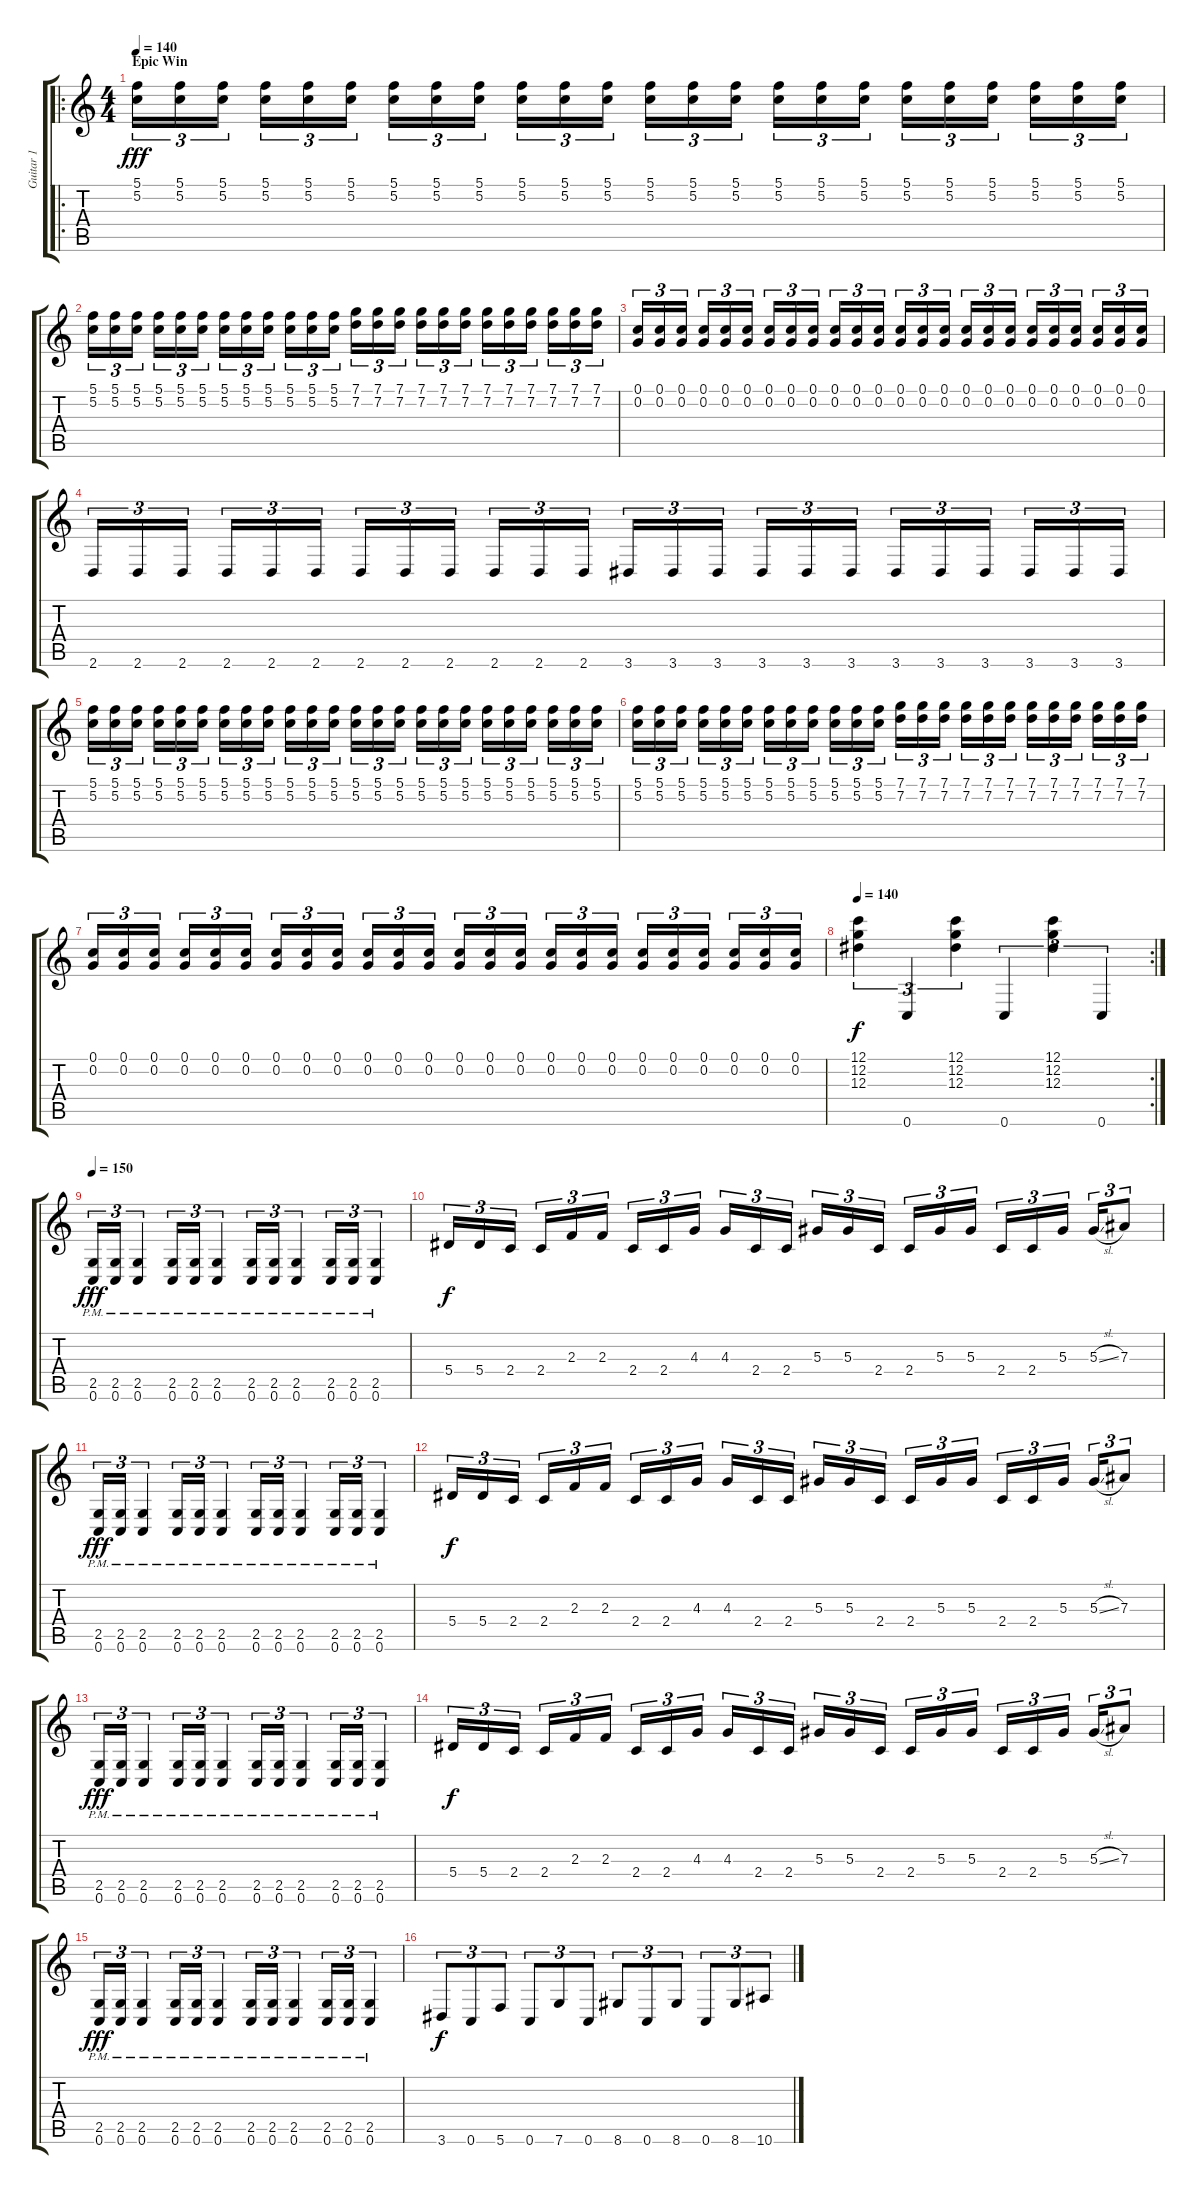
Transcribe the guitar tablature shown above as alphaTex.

\track ("Guitar 1" "Guitar 1") {instrument distortionguitar}
\staff {score tabs}
\tuning (C4 G3 Eb3 Bb2 F2 C2) {hide}
\ro
\ts (4 4)
\section ("" "Epic Win")
\tempo 140
\clef g2
\ks c
(5.1 5.2).16{tu (3 2) dy fff} (5.1 5.2).16{tu (3 2)} (5.1 5.2).16{tu (3 2) beam splitsecondary} (5.1 5.2).16{tu (3 2)} (5.1 5.2).16{tu (3 2)} (5.1 5.2).16{tu (3 2)} (5.1 5.2).16{tu (3 2)} (5.1 5.2).16{tu (3 2)} (5.1 5.2).16{tu (3 2) beam splitsecondary} (5.1 5.2).16{tu (3 2)} (5.1 5.2).16{tu (3 2)} (5.1 5.2).16{tu (3 2)} (5.1 5.2).16{tu (3 2)} (5.1 5.2).16{tu (3 2)} (5.1 5.2).16{tu (3 2) beam splitsecondary} (5.1 5.2).16{tu (3 2)} (5.1 5.2).16{tu (3 2)} (5.1 5.2).16{tu (3 2)} (5.1 5.2).16{tu (3 2)} (5.1 5.2).16{tu (3 2)} (5.1 5.2).16{tu (3 2) beam splitsecondary} (5.1 5.2).16{tu (3 2)} (5.1 5.2).16{tu (3 2)} (5.1 5.2).16{tu (3 2)} |
(5.1 5.2).16{tu (3 2)} (5.1 5.2).16{tu (3 2)} (5.1 5.2).16{tu (3 2) beam splitsecondary} (5.1 5.2).16{tu (3 2)} (5.1 5.2).16{tu (3 2)} (5.1 5.2).16{tu (3 2)} (5.1 5.2).16{tu (3 2)} (5.1 5.2).16{tu (3 2)} (5.1 5.2).16{tu (3 2) beam splitsecondary} (5.1 5.2).16{tu (3 2)} (5.1 5.2).16{tu (3 2)} (5.1 5.2).16{tu (3 2)} (7.1 7.2).16{tu (3 2)} (7.1 7.2).16{tu (3 2)} (7.1 7.2).16{tu (3 2) beam splitsecondary} (7.1 7.2).16{tu (3 2)} (7.1 7.2).16{tu (3 2)} (7.1 7.2).16{tu (3 2)} (7.1 7.2).16{tu (3 2)} (7.1 7.2).16{tu (3 2)} (7.1 7.2).16{tu (3 2) beam splitsecondary} (7.1 7.2).16{tu (3 2)} (7.1 7.2).16{tu (3 2)} (7.1 7.2).16{tu (3 2)} |
(0.1 0.2).16{tu (3 2)} (0.1 0.2).16{tu (3 2)} (0.1 0.2).16{tu (3 2) beam splitsecondary} (0.1 0.2).16{tu (3 2)} (0.1 0.2).16{tu (3 2)} (0.1 0.2).16{tu (3 2)} (0.1 0.2).16{tu (3 2)} (0.1 0.2).16{tu (3 2)} (0.1 0.2).16{tu (3 2) beam splitsecondary} (0.1 0.2).16{tu (3 2)} (0.1 0.2).16{tu (3 2)} (0.1 0.2).16{tu (3 2)} (0.1 0.2).16{tu (3 2)} (0.1 0.2).16{tu (3 2)} (0.1 0.2).16{tu (3 2) beam splitsecondary} (0.1 0.2).16{tu (3 2)} (0.1 0.2).16{tu (3 2)} (0.1 0.2).16{tu (3 2)} (0.1 0.2).16{tu (3 2)} (0.1 0.2).16{tu (3 2)} (0.1 0.2).16{tu (3 2) beam splitsecondary} (0.1 0.2).16{tu (3 2)} (0.1 0.2).16{tu (3 2)} (0.1 0.2).16{tu (3 2)} |
2.6.16{tu (3 2)} 2.6.16{tu (3 2)} 2.6.16{tu (3 2) beam splitsecondary} 2.6.16{tu (3 2)} 2.6.16{tu (3 2)} 2.6.16{tu (3 2)} 2.6.16{tu (3 2)} 2.6.16{tu (3 2)} 2.6.16{tu (3 2) beam splitsecondary} 2.6.16{tu (3 2)} 2.6.16{tu (3 2)} 2.6.16{tu (3 2)} 3.6.16{tu (3 2)} 3.6.16{tu (3 2)} 3.6.16{tu (3 2) beam splitsecondary} 3.6.16{tu (3 2)} 3.6.16{tu (3 2)} 3.6.16{tu (3 2)} 3.6.16{tu (3 2)} 3.6.16{tu (3 2)} 3.6.16{tu (3 2) beam splitsecondary} 3.6.16{tu (3 2)} 3.6.16{tu (3 2)} 3.6.16{tu (3 2)} |
(5.1 5.2).16{tu (3 2)} (5.1 5.2).16{tu (3 2)} (5.1 5.2).16{tu (3 2) beam splitsecondary} (5.1 5.2).16{tu (3 2)} (5.1 5.2).16{tu (3 2)} (5.1 5.2).16{tu (3 2)} (5.1 5.2).16{tu (3 2)} (5.1 5.2).16{tu (3 2)} (5.1 5.2).16{tu (3 2) beam splitsecondary} (5.1 5.2).16{tu (3 2)} (5.1 5.2).16{tu (3 2)} (5.1 5.2).16{tu (3 2)} (5.1 5.2).16{tu (3 2)} (5.1 5.2).16{tu (3 2)} (5.1 5.2).16{tu (3 2) beam splitsecondary} (5.1 5.2).16{tu (3 2)} (5.1 5.2).16{tu (3 2)} (5.1 5.2).16{tu (3 2)} (5.1 5.2).16{tu (3 2)} (5.1 5.2).16{tu (3 2)} (5.1 5.2).16{tu (3 2) beam splitsecondary} (5.1 5.2).16{tu (3 2)} (5.1 5.2).16{tu (3 2)} (5.1 5.2).16{tu (3 2)} |
(5.1 5.2).16{tu (3 2)} (5.1 5.2).16{tu (3 2)} (5.1 5.2).16{tu (3 2) beam splitsecondary} (5.1 5.2).16{tu (3 2)} (5.1 5.2).16{tu (3 2)} (5.1 5.2).16{tu (3 2)} (5.1 5.2).16{tu (3 2)} (5.1 5.2).16{tu (3 2)} (5.1 5.2).16{tu (3 2) beam splitsecondary} (5.1 5.2).16{tu (3 2)} (5.1 5.2).16{tu (3 2)} (5.1 5.2).16{tu (3 2)} (7.1 7.2).16{tu (3 2)} (7.1 7.2).16{tu (3 2)} (7.1 7.2).16{tu (3 2) beam splitsecondary} (7.1 7.2).16{tu (3 2)} (7.1 7.2).16{tu (3 2)} (7.1 7.2).16{tu (3 2)} (7.1 7.2).16{tu (3 2)} (7.1 7.2).16{tu (3 2)} (7.1 7.2).16{tu (3 2) beam splitsecondary} (7.1 7.2).16{tu (3 2)} (7.1 7.2).16{tu (3 2)} (7.1 7.2).16{tu (3 2)} |
(0.1 0.2).16{tu (3 2)} (0.1 0.2).16{tu (3 2)} (0.1 0.2).16{tu (3 2) beam splitsecondary} (0.1 0.2).16{tu (3 2)} (0.1 0.2).16{tu (3 2)} (0.1 0.2).16{tu (3 2)} (0.1 0.2).16{tu (3 2)} (0.1 0.2).16{tu (3 2)} (0.1 0.2).16{tu (3 2) beam splitsecondary} (0.1 0.2).16{tu (3 2)} (0.1 0.2).16{tu (3 2)} (0.1 0.2).16{tu (3 2)} (0.1 0.2).16{tu (3 2)} (0.1 0.2).16{tu (3 2)} (0.1 0.2).16{tu (3 2) beam splitsecondary} (0.1 0.2).16{tu (3 2)} (0.1 0.2).16{tu (3 2)} (0.1 0.2).16{tu (3 2)} (0.1 0.2).16{tu (3 2)} (0.1 0.2).16{tu (3 2)} (0.1 0.2).16{tu (3 2) beam splitsecondary} (0.1 0.2).16{tu (3 2)} (0.1 0.2).16{tu (3 2)} (0.1 0.2).16{tu (3 2)} |
\rc 2
\tempo 140
(12.1 12.2 12.3).4{tu (3 2) dy f} 0.6.4{tu (3 2)} (12.1 12.2 12.3).4{tu (3 2)} 0.6.4{tu (3 2)} (12.1 12.2 12.3).4{tu (3 2)} 0.6.4{tu (3 2)} |
\tempo 150
(2.5{pm} 0.6{pm}).16{tu (3 2) dy fff} (2.5{pm} 0.6{pm}).16{tu (3 2)} (2.5{pm} 0.6{pm}).4{tu (3 2)} (2.5{pm} 0.6{pm}).16{tu (3 2)} (2.5{pm} 0.6{pm}).16{tu (3 2)} (2.5{pm} 0.6{pm}).4{tu (3 2)} (2.5{pm} 0.6{pm}).16{tu (3 2)} (2.5{pm} 0.6{pm}).16{tu (3 2)} (2.5{pm} 0.6{pm}).4{tu (3 2)} (2.5{pm} 0.6{pm}).16{tu (3 2)} (2.5{pm} 0.6{pm}).16{tu (3 2)} (2.5{pm} 0.6{pm}).4{tu (3 2)} |
5.4.16{tu (3 2) dy f} 5.4.16{tu (3 2)} 2.4.16{tu (3 2) beam splitsecondary} 2.4.16{tu (3 2)} 2.3.16{tu (3 2)} 2.3.16{tu (3 2)} 2.4.16{tu (3 2)} 2.4.16{tu (3 2)} 4.3.16{tu (3 2) beam splitsecondary} 4.3.16{tu (3 2)} 2.4.16{tu (3 2)} 2.4.16{tu (3 2)} 5.3.16{tu (3 2)} 5.3.16{tu (3 2)} 2.4.16{tu (3 2) beam splitsecondary} 2.4.16{tu (3 2)} 5.3.16{tu (3 2)} 5.3.16{tu (3 2)} 2.4.16{tu (3 2)} 2.4.16{tu (3 2)} 5.3.16{tu (3 2) beam splitsecondary} 5.3{sl}.16{tu (3 2)} 7.3.8{tu (3 2)} |
(2.5{pm} 0.6{pm}).16{tu (3 2) dy fff} (2.5{pm} 0.6{pm}).16{tu (3 2)} (2.5{pm} 0.6{pm}).4{tu (3 2)} (2.5{pm} 0.6{pm}).16{tu (3 2)} (2.5{pm} 0.6{pm}).16{tu (3 2)} (2.5{pm} 0.6{pm}).4{tu (3 2)} (2.5{pm} 0.6{pm}).16{tu (3 2)} (2.5{pm} 0.6{pm}).16{tu (3 2)} (2.5{pm} 0.6{pm}).4{tu (3 2)} (2.5{pm} 0.6{pm}).16{tu (3 2)} (2.5{pm} 0.6{pm}).16{tu (3 2)} (2.5{pm} 0.6{pm}).4{tu (3 2)} |
5.4.16{tu (3 2) dy f} 5.4.16{tu (3 2)} 2.4.16{tu (3 2) beam splitsecondary} 2.4.16{tu (3 2)} 2.3.16{tu (3 2)} 2.3.16{tu (3 2)} 2.4.16{tu (3 2)} 2.4.16{tu (3 2)} 4.3.16{tu (3 2) beam splitsecondary} 4.3.16{tu (3 2)} 2.4.16{tu (3 2)} 2.4.16{tu (3 2)} 5.3.16{tu (3 2)} 5.3.16{tu (3 2)} 2.4.16{tu (3 2) beam splitsecondary} 2.4.16{tu (3 2)} 5.3.16{tu (3 2)} 5.3.16{tu (3 2)} 2.4.16{tu (3 2)} 2.4.16{tu (3 2)} 5.3.16{tu (3 2) beam splitsecondary} 5.3{sl}.16{tu (3 2)} 7.3.8{tu (3 2)} |
(2.5{pm} 0.6{pm}).16{tu (3 2) dy fff} (2.5{pm} 0.6{pm}).16{tu (3 2)} (2.5{pm} 0.6{pm}).4{tu (3 2)} (2.5{pm} 0.6{pm}).16{tu (3 2)} (2.5{pm} 0.6{pm}).16{tu (3 2)} (2.5{pm} 0.6{pm}).4{tu (3 2)} (2.5{pm} 0.6{pm}).16{tu (3 2)} (2.5{pm} 0.6{pm}).16{tu (3 2)} (2.5{pm} 0.6{pm}).4{tu (3 2)} (2.5{pm} 0.6{pm}).16{tu (3 2)} (2.5{pm} 0.6{pm}).16{tu (3 2)} (2.5{pm} 0.6{pm}).4{tu (3 2)} |
5.4.16{tu (3 2) dy f} 5.4.16{tu (3 2)} 2.4.16{tu (3 2) beam splitsecondary} 2.4.16{tu (3 2)} 2.3.16{tu (3 2)} 2.3.16{tu (3 2)} 2.4.16{tu (3 2)} 2.4.16{tu (3 2)} 4.3.16{tu (3 2) beam splitsecondary} 4.3.16{tu (3 2)} 2.4.16{tu (3 2)} 2.4.16{tu (3 2)} 5.3.16{tu (3 2)} 5.3.16{tu (3 2)} 2.4.16{tu (3 2) beam splitsecondary} 2.4.16{tu (3 2)} 5.3.16{tu (3 2)} 5.3.16{tu (3 2)} 2.4.16{tu (3 2)} 2.4.16{tu (3 2)} 5.3.16{tu (3 2) beam splitsecondary} 5.3{sl}.16{tu (3 2)} 7.3.8{tu (3 2)} |
(2.5{pm} 0.6{pm}).16{tu (3 2) dy fff} (2.5{pm} 0.6{pm}).16{tu (3 2)} (2.5{pm} 0.6{pm}).4{tu (3 2)} (2.5{pm} 0.6{pm}).16{tu (3 2)} (2.5{pm} 0.6{pm}).16{tu (3 2)} (2.5{pm} 0.6{pm}).4{tu (3 2)} (2.5{pm} 0.6{pm}).16{tu (3 2)} (2.5{pm} 0.6{pm}).16{tu (3 2)} (2.5{pm} 0.6{pm}).4{tu (3 2)} (2.5{pm} 0.6{pm}).16{tu (3 2)} (2.5{pm} 0.6{pm}).16{tu (3 2)} (2.5{pm} 0.6{pm}).4{tu (3 2)} |
3.6.8{tu (3 2) dy f} 0.6.8{tu (3 2)} 5.6.8{tu (3 2)} 0.6.8{tu (3 2)} 7.6.8{tu (3 2)} 0.6.8{tu (3 2)} 8.6.8{tu (3 2)} 0.6.8{tu (3 2)} 8.6.8{tu (3 2)} 0.6.8{tu (3 2)} 8.6.8{tu (3 2)} 10.6.8{tu (3 2)}
